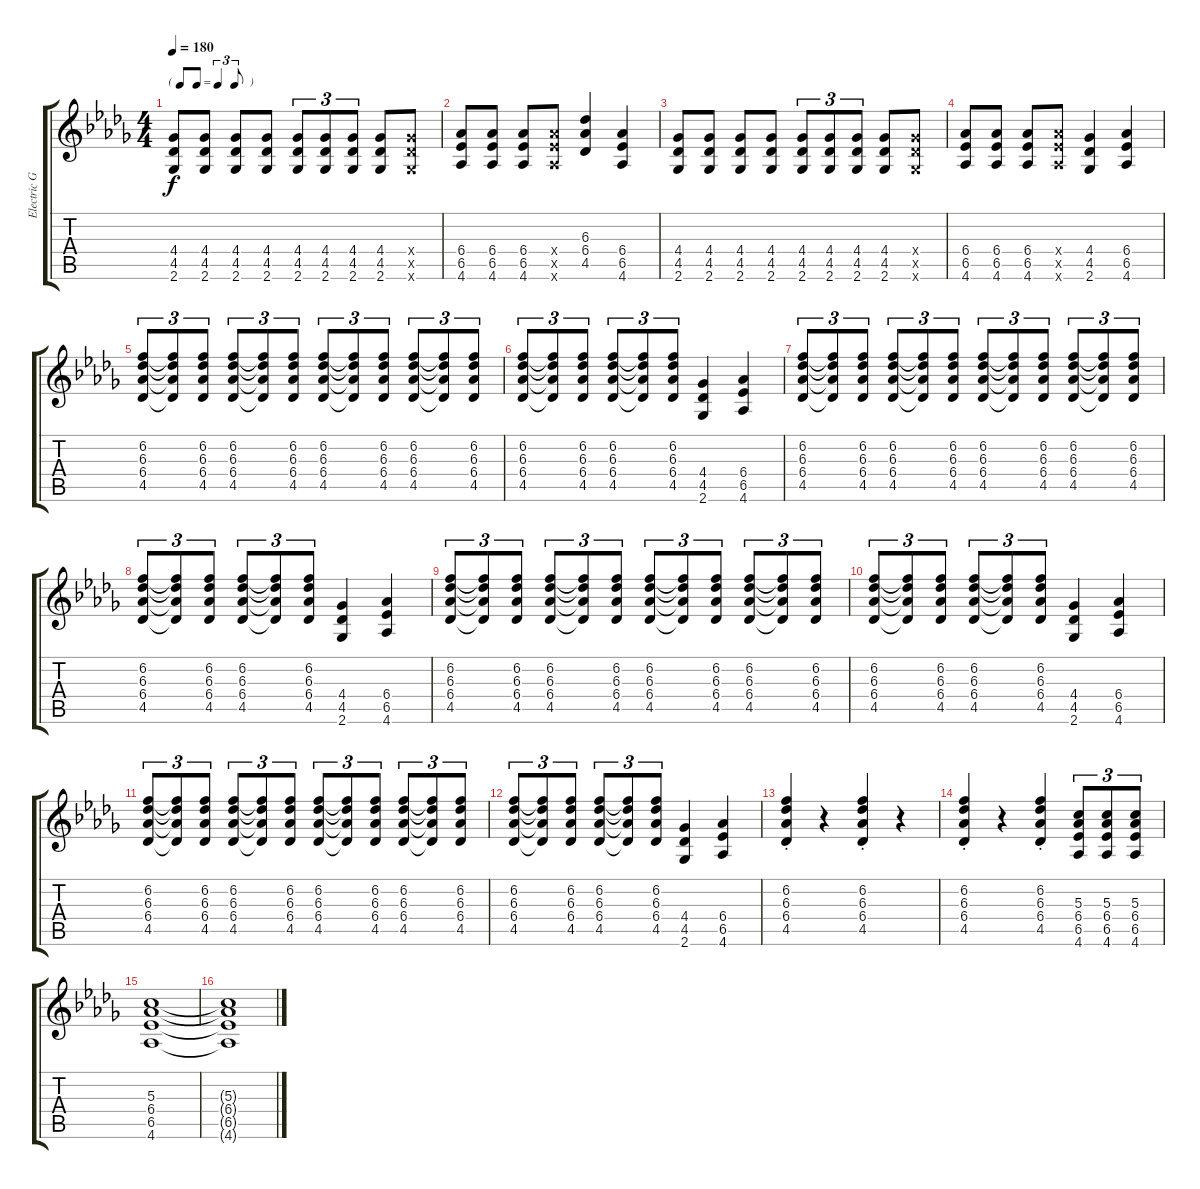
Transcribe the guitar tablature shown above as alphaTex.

\track ("Electric Guitar 1" "Electric G") {instrument overdrivenguitar}
\staff {score tabs}
\tuning (E4 B3 G3 D3 A2 E2) {hide}
\ts (4 4)
\tf triplet8th
\tempo 180
\clef g2
\ks db
(4.4 4.5 2.6).8{dy f} (4.4 4.5 2.6).8 (4.4 4.5 2.6).8 (4.4 4.5 2.6).8 (4.4 4.5 2.6).8{tu (3 2)} (4.4 4.5 2.6).8{tu (3 2)} (4.4 4.5 2.6).8{tu (3 2)} (4.4 4.5 2.6).8 (4.4{x} 4.5{x} 2.6{x}).8 |
(6.4 6.5 4.6).8 (6.4 6.5 4.6).8 (6.4 6.5 4.6).8 (6.4{x} 6.5{x} 4.6{x}).8 (6.3 6.4 4.5).4 (6.4 6.5 4.6).4 |
(4.4 4.5 2.6).8 (4.4 4.5 2.6).8 (4.4 4.5 2.6).8 (4.4 4.5 2.6).8 (4.4 4.5 2.6).8{tu (3 2)} (4.4 4.5 2.6).8{tu (3 2)} (4.4 4.5 2.6).8{tu (3 2)} (4.4 4.5 2.6).8 (4.4{x} 4.5{x} 2.6{x}).8 |
(6.4 6.5 4.6).8 (6.4 6.5 4.6).8 (6.4 6.5 4.6).8 (6.4{x} 6.5{x} 4.6{x}).8 (4.4 4.5 2.6).4 (6.4 6.5 4.6).4 |
(6.2 6.3 6.4 4.5).8{tu (3 2)} (6.2{t} 6.3{t} 6.4{t} 4.5{t}).8{tu (3 2)} (6.2 6.3 6.4 4.5).8{tu (3 2)} (6.2 6.3 6.4 4.5).8{tu (3 2)} (6.2{t} 6.3{t} 6.4{t} 4.5{t}).8{tu (3 2)} (6.2 6.3 6.4 4.5).8{tu (3 2)} (6.2 6.3 6.4 4.5).8{tu (3 2)} (6.2{t} 6.3{t} 6.4{t} 4.5{t}).8{tu (3 2)} (6.2 6.3 6.4 4.5).8{tu (3 2)} (6.2 6.3 6.4 4.5).8{tu (3 2)} (6.2{t} 6.3{t} 6.4{t} 4.5{t}).8{tu (3 2)} (6.2 6.3 6.4 4.5).8{tu (3 2)} |
(6.2 6.3 6.4 4.5).8{tu (3 2)} (6.2{t} 6.3{t} 6.4{t} 4.5{t}).8{tu (3 2)} (6.2 6.3 6.4 4.5).8{tu (3 2)} (6.2 6.3 6.4 4.5).8{tu (3 2)} (6.2{t} 6.3{t} 6.4{t} 4.5{t}).8{tu (3 2)} (6.2 6.3 6.4 4.5).8{tu (3 2)} (4.4 4.5 2.6).4 (6.4 6.5 4.6).4 |
(6.2 6.3 6.4 4.5).8{tu (3 2)} (6.2{t} 6.3{t} 6.4{t} 4.5{t}).8{tu (3 2)} (6.2 6.3 6.4 4.5).8{tu (3 2)} (6.2 6.3 6.4 4.5).8{tu (3 2)} (6.2{t} 6.3{t} 6.4{t} 4.5{t}).8{tu (3 2)} (6.2 6.3 6.4 4.5).8{tu (3 2)} (6.2 6.3 6.4 4.5).8{tu (3 2)} (6.2{t} 6.3{t} 6.4{t} 4.5{t}).8{tu (3 2)} (6.2 6.3 6.4 4.5).8{tu (3 2)} (6.2 6.3 6.4 4.5).8{tu (3 2)} (6.2{t} 6.3{t} 6.4{t} 4.5{t}).8{tu (3 2)} (6.2 6.3 6.4 4.5).8{tu (3 2)} |
(6.2 6.3 6.4 4.5).8{tu (3 2)} (6.2{t} 6.3{t} 6.4{t} 4.5{t}).8{tu (3 2)} (6.2 6.3 6.4 4.5).8{tu (3 2)} (6.2 6.3 6.4 4.5).8{tu (3 2)} (6.2{t} 6.3{t} 6.4{t} 4.5{t}).8{tu (3 2)} (6.2 6.3 6.4 4.5).8{tu (3 2)} (4.4 4.5 2.6).4 (6.4 6.5 4.6).4 |
(6.2 6.3 6.4 4.5).8{tu (3 2)} (6.2{t} 6.3{t} 6.4{t} 4.5{t}).8{tu (3 2)} (6.2 6.3 6.4 4.5).8{tu (3 2)} (6.2 6.3 6.4 4.5).8{tu (3 2)} (6.2{t} 6.3{t} 6.4{t} 4.5{t}).8{tu (3 2)} (6.2 6.3 6.4 4.5).8{tu (3 2)} (6.2 6.3 6.4 4.5).8{tu (3 2)} (6.2{t} 6.3{t} 6.4{t} 4.5{t}).8{tu (3 2)} (6.2 6.3 6.4 4.5).8{tu (3 2)} (6.2 6.3 6.4 4.5).8{tu (3 2)} (6.2{t} 6.3{t} 6.4{t} 4.5{t}).8{tu (3 2)} (6.2 6.3 6.4 4.5).8{tu (3 2)} |
(6.2 6.3 6.4 4.5).8{tu (3 2)} (6.2{t} 6.3{t} 6.4{t} 4.5{t}).8{tu (3 2)} (6.2 6.3 6.4 4.5).8{tu (3 2)} (6.2 6.3 6.4 4.5).8{tu (3 2)} (6.2{t} 6.3{t} 6.4{t} 4.5{t}).8{tu (3 2)} (6.2 6.3 6.4 4.5).8{tu (3 2)} (4.4 4.5 2.6).4 (6.4 6.5 4.6).4 |
(6.2 6.3 6.4 4.5).8{tu (3 2)} (6.2{t} 6.3{t} 6.4{t} 4.5{t}).8{tu (3 2)} (6.2 6.3 6.4 4.5).8{tu (3 2)} (6.2 6.3 6.4 4.5).8{tu (3 2)} (6.2{t} 6.3{t} 6.4{t} 4.5{t}).8{tu (3 2)} (6.2 6.3 6.4 4.5).8{tu (3 2)} (6.2 6.3 6.4 4.5).8{tu (3 2)} (6.2{t} 6.3{t} 6.4{t} 4.5{t}).8{tu (3 2)} (6.2 6.3 6.4 4.5).8{tu (3 2)} (6.2 6.3 6.4 4.5).8{tu (3 2)} (6.2{t} 6.3{t} 6.4{t} 4.5{t}).8{tu (3 2)} (6.2 6.3 6.4 4.5).8{tu (3 2)} |
(6.2 6.3 6.4 4.5).8{tu (3 2)} (6.2{t} 6.3{t} 6.4{t} 4.5{t}).8{tu (3 2)} (6.2 6.3 6.4 4.5).8{tu (3 2)} (6.2 6.3 6.4 4.5).8{tu (3 2)} (6.2{t} 6.3{t} 6.4{t} 4.5{t}).8{tu (3 2)} (6.2 6.3 6.4 4.5).8{tu (3 2)} (4.4 4.5 2.6).4 (6.4 6.5 4.6).4 |
(6.2{st} 6.3{st} 6.4{st} 4.5{st}).4 r.4 (6.2{st} 6.3{st} 6.4{st} 4.5{st}).4 r.4 |
(6.2{st} 6.3{st} 6.4{st} 4.5{st}).4 r.4 (6.2{st} 6.3{st} 6.4{st} 4.5{st}).4 (5.3 6.4 6.5 4.6).8{tu (3 2)} (5.3 6.4 6.5 4.6).8{tu (3 2)} (5.3 6.4 6.5 4.6).8{tu (3 2)} |
(5.3 6.4 6.5 4.6).1 |
(5.3{t} 6.4{t} 6.5{t} 4.6{t}).1
